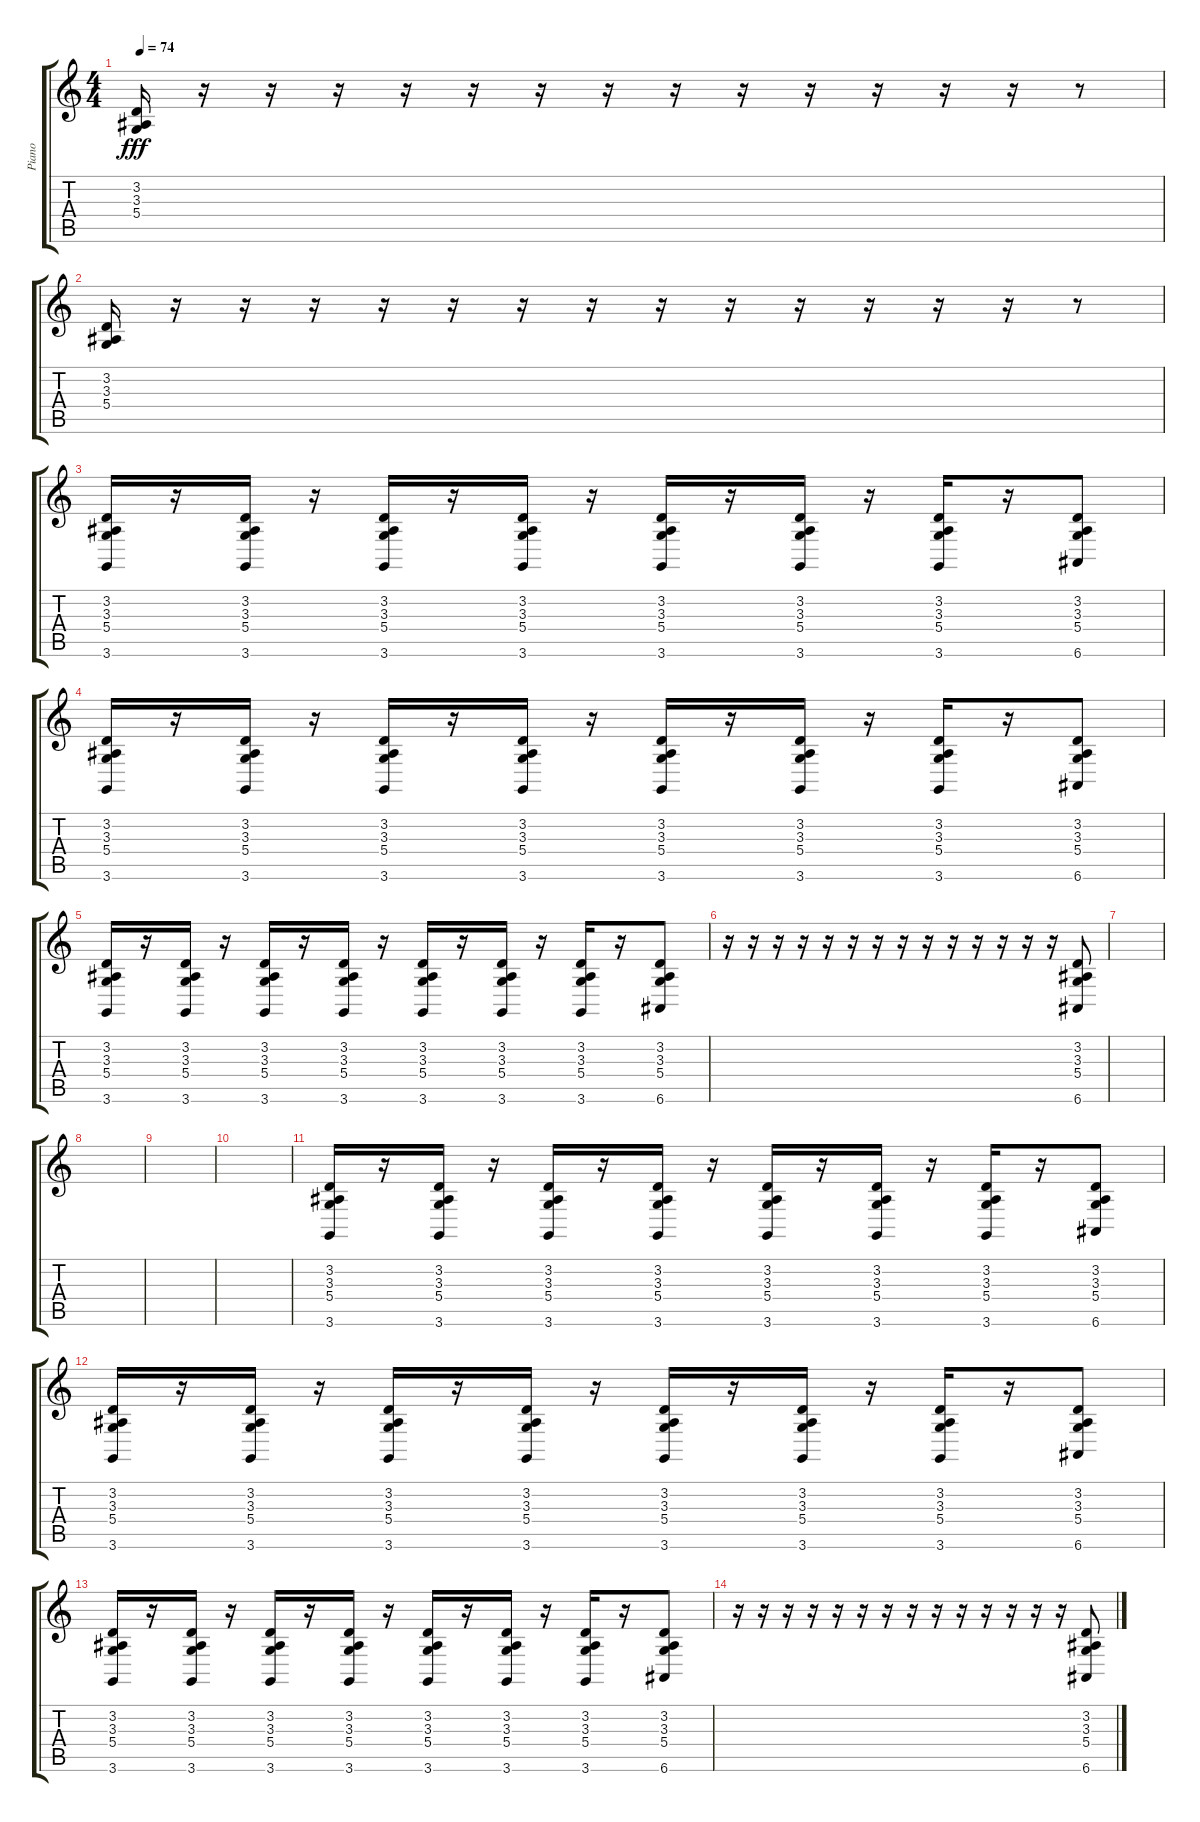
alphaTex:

\track ("Piano" "Piano") {instrument electricgrandpiano}
\staff {score tabs}
\tuning (E4 B3 G3 D3 A2 E2) {hide}
\ts (4 4)
\tempo 74
\clef g2
\ks c
(3.2 3.3 5.4).16{dy fff} r.16 r.16 r.16 r.16 r.16 r.16 r.16 r.16 r.16 r.16 r.16 r.16 r.16 r.8 |
(3.2 3.3 5.4).16 r.16 r.16 r.16 r.16 r.16 r.16 r.16 r.16 r.16 r.16 r.16 r.16 r.16 r.8 |
(3.2 3.3 5.4 3.6).16 r.16 (3.2 3.3 5.4 3.6).16 r.16 (3.2 3.3 5.4 3.6).16 r.16 (3.2 3.3 5.4 3.6).16 r.16 (3.2 3.3 5.4 3.6).16 r.16 (3.2 3.3 5.4 3.6).16 r.16 (3.2 3.3 5.4 3.6).16 r.16 (3.2 3.3 5.4 6.6).8 |
(3.2 3.3 5.4 3.6).16 r.16 (3.2 3.3 5.4 3.6).16 r.16 (3.2 3.3 5.4 3.6).16 r.16 (3.2 3.3 5.4 3.6).16 r.16 (3.2 3.3 5.4 3.6).16 r.16 (3.2 3.3 5.4 3.6).16 r.16 (3.2 3.3 5.4 3.6).16 r.16 (3.2 3.3 5.4 6.6).8 |
(3.2 3.3 5.4 3.6).16 r.16 (3.2 3.3 5.4 3.6).16 r.16 (3.2 3.3 5.4 3.6).16 r.16 (3.2 3.3 5.4 3.6).16 r.16 (3.2 3.3 5.4 3.6).16 r.16 (3.2 3.3 5.4 3.6).16 r.16 (3.2 3.3 5.4 3.6).16 r.16 (3.2 3.3 5.4 6.6).8 |
r.16 r.16 r.16 r.16 r.16 r.16 r.16 r.16 r.16 r.16 r.16 r.16 r.16 r.16 (3.2 3.3 5.4 6.6).8 |
|
|
|
|
(3.2 3.3 5.4 3.6).16 r.16 (3.2 3.3 5.4 3.6).16 r.16 (3.2 3.3 5.4 3.6).16 r.16 (3.2 3.3 5.4 3.6).16 r.16 (3.2 3.3 5.4 3.6).16 r.16 (3.2 3.3 5.4 3.6).16 r.16 (3.2 3.3 5.4 3.6).16 r.16 (3.2 3.3 5.4 6.6).8 |
(3.2 3.3 5.4 3.6).16 r.16 (3.2 3.3 5.4 3.6).16 r.16 (3.2 3.3 5.4 3.6).16 r.16 (3.2 3.3 5.4 3.6).16 r.16 (3.2 3.3 5.4 3.6).16 r.16 (3.2 3.3 5.4 3.6).16 r.16 (3.2 3.3 5.4 3.6).16 r.16 (3.2 3.3 5.4 6.6).8 |
(3.2 3.3 5.4 3.6).16 r.16 (3.2 3.3 5.4 3.6).16 r.16 (3.2 3.3 5.4 3.6).16 r.16 (3.2 3.3 5.4 3.6).16 r.16 (3.2 3.3 5.4 3.6).16 r.16 (3.2 3.3 5.4 3.6).16 r.16 (3.2 3.3 5.4 3.6).16 r.16 (3.2 3.3 5.4 6.6).8 |
r.16 r.16 r.16 r.16 r.16 r.16 r.16 r.16 r.16 r.16 r.16 r.16 r.16 r.16 (3.2 3.3 5.4 6.6).8
